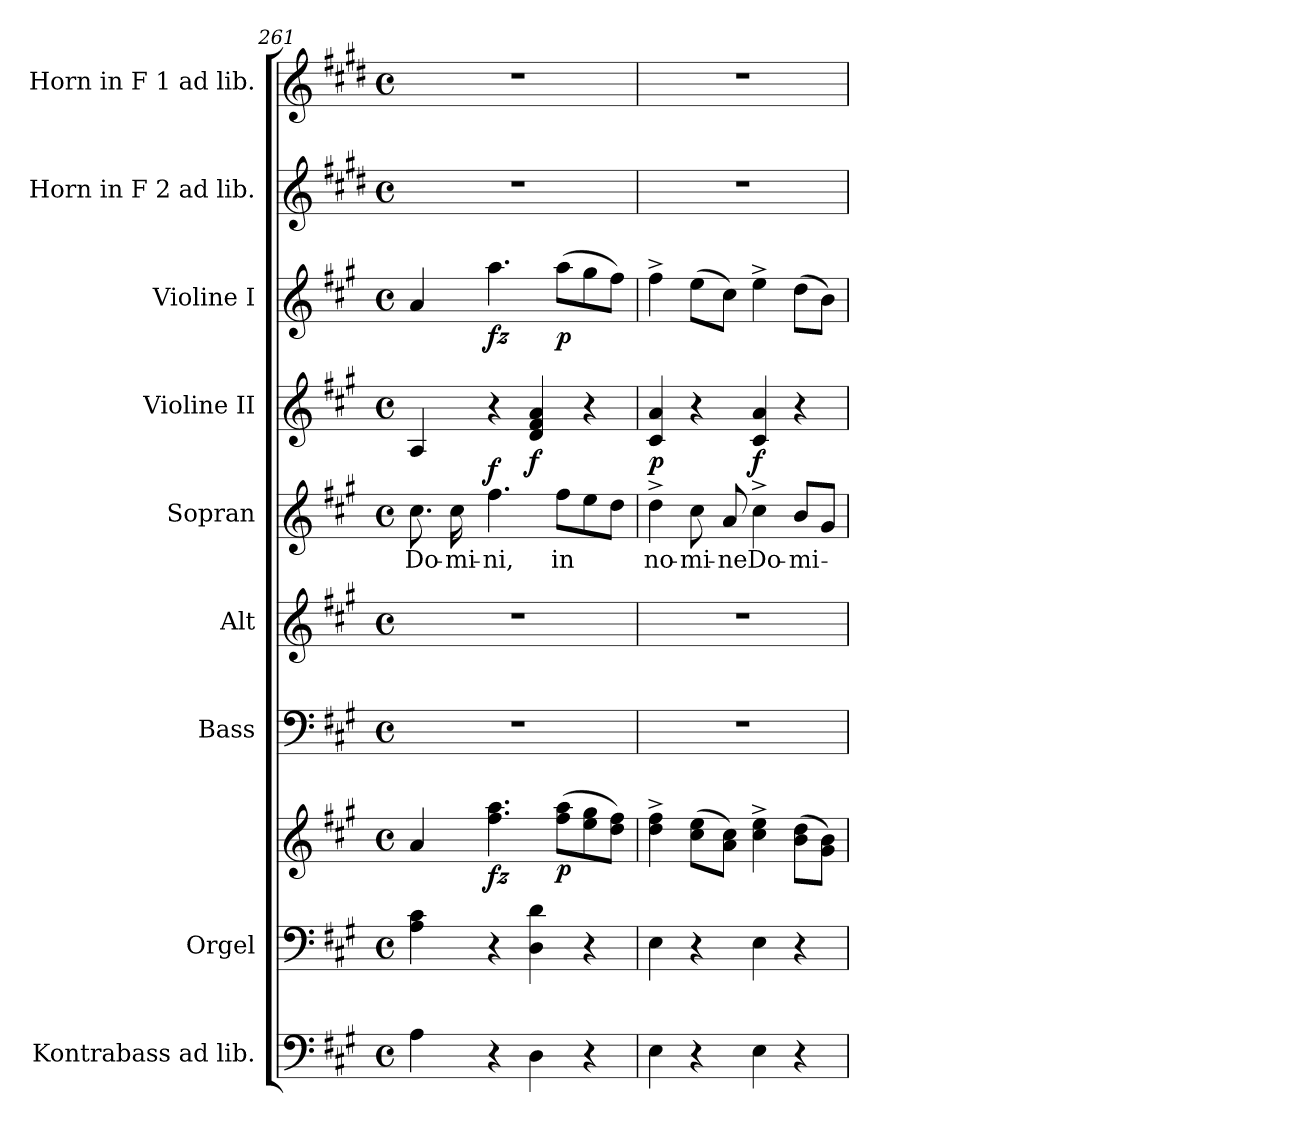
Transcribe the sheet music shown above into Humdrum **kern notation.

**kern	**kern	**kern	**dynam	**kern	**kern	**kern	**text	**dynam	**kern	**dynam	**kern	**dynam	**kern	**kern
*part9	*part8	*part8	*part8	*part7	*part6	*part5	*part5	*part5	*part4	*part4	*part3	*part3	*part2	*part1
*staff10	*staff9	*staff8	*staff8/9	*staff7	*staff6	*staff5	*staff5	*staff5	*staff4	*staff4	*staff3	*staff3	*staff2	*staff1
*I"Kontrabass ad lib.	*I"Orgel	*	*	*I"Bass	*I"Alt	*I"Sopran	*	*	*I"Violine II	*	*I"Violine I	*	*I"Horn in F 2 ad lib.	*I"Horn in F 1 ad lib.
*I'Kb.	*I'Org.	*	*	*I'B.	*I'A.	*I'S.	*	*	*I'Vl. II	*	*I'Vl. I	*	*	*
*clefF4	*clefF4	*clefG2	*	*clefF4	*clefG2	*clefG2	*	*	*clefG2	*	*clefG2	*	*clefG2	*clefG2
*ITrd7c12	*	*	*	*	*	*	*	*	*	*	*	*	*ITrd4c7	*ITrd4c7
*k[f#c#g#]	*k[f#c#g#]	*k[f#c#g#]	*	*k[f#c#g#]	*k[f#c#g#]	*k[f#c#g#]	*	*	*k[f#c#g#]	*	*k[f#c#g#]	*	*k[f#c#g#]	*k[f#c#g#]
*A:	*A:	*A:	*	*A:	*A:	*A:	*	*	*A:	*	*A:	*	*A:	*A:
*M4/4	*M4/4	*M4/4	*	*M4/4	*M4/4	*M4/4	*	*	*M4/4	*	*M4/4	*	*M4/4	*M4/4
*met(c)	*met(c)	*met(c)	*	*met(c)	*met(c)	*met(c)	*	*	*met(c)	*	*met(c)	*	*met(c)	*met(c)
=261	=261	=261	=261	=261	=261	=261	=261	=261	=261	=261	=261	=261	=261	=261
!	!	!	!	!	!	!	!LO:LY:b	!	!	!	!	!	!	!
4AA\	4A\ 4c#\	4a/	.	1r	1r	8.cc#\	Do-	.	4A/	.	4a/	.	1r	1r
!	!	!	!	!	!	!	!LO:LY:b	!	!	!	!	!	!	!
.	.	.	.	.	.	16cc#\	-mi-	.	.	.	.	.	.	.
!	!	!	!LO:DY:b	!	!	!	!LO:LY:b	!LO:DY:a	!	!	!	!LO:DY:b	!	!
4r	4r	4.ff#\ 4.aa\	fz	.	.	4.ff#\	-ni,	f	4r	.	4.aa\	fz	.	.
!	!	!	!	!	!	!	!	!	!	!LO:DY:b	!	!	!	!
4DD\	4D\ 4d\	.	.	.	.	.	.	.	4d/ 4f#/ 4a/	f	.	.	.	.
!	!	!	!LO:DY:b	!	!	!	!LO:LY:b	!	!	!	!	!LO:DY:b	!	!
.	.	(>8ff#\ 8aa\L	p	.	.	8ff#\L	in	.	.	.	(>8aa\L	p	.	.
4r	4r	8ee\ 8gg#\	.	.	.	8ee\	.	.	4r	.	8gg#\	.	.	.
.	.	8dd\ 8ff#\J)	.	.	.	8dd\J	.	.	.	.	8ff#\J)	.	.	.
!!LO:PB:g=z
=262	=262	=262	=262	=262	=262	=262	=262	=262	=262	=262	=262	=262	=262	=262
!	!	!	!	!	!	!	!LO:LY:b	!	!	!LO:DY:b	!	!	!	!
4EE\	4E\	4dd\^> 4ff#\^>	.	1r	1r	4dd^>\	no-	.	4c#/ 4a/	p	4ff#^>\	.	1r	1r
!	!	!	!	!	!	!	!LO:LY:b	!	!	!	!	!	!	!
4r	4r	(>8cc#\ 8ee\L	.	.	.	8cc#\	-mi-	.	4r	.	(>8ee\L	.	.	.
!	!	!	!	!	!	!	!LO:LY:b	!	!	!	!	!	!	!
.	.	8a\ 8cc#\J)	.	.	.	8a/	-ne	.	.	.	8cc#\J)	.	.	.
!	!	!	!	!	!	!	!LO:LY:b	!	!	!LO:DY:b	!	!	!	!
4EE\	4E\	4cc#\^> 4ee\^>	.	.	.	4cc#^>\	Do-	.	4c#/ 4a/	f	4ee^>\	.	.	.
!	!	!	!	!	!	!	!LO:LY:b	!	!	!	!	!	!	!
4r	4r	(>8b\ 8dd\L	.	.	.	8b/L	-mi-	.	4r	.	(>8dd\L	.	.	.
.	.	8g#\ 8b\J)	.	.	.	8g#/J	.	.	.	.	8b\J)	.	.	.
=	=	=	=	=	=	=	=	=	=	=	=	=	=	=
*-	*-	*-	*-	*-	*-	*-	*-	*-	*-	*-	*-	*-	*-	*-
